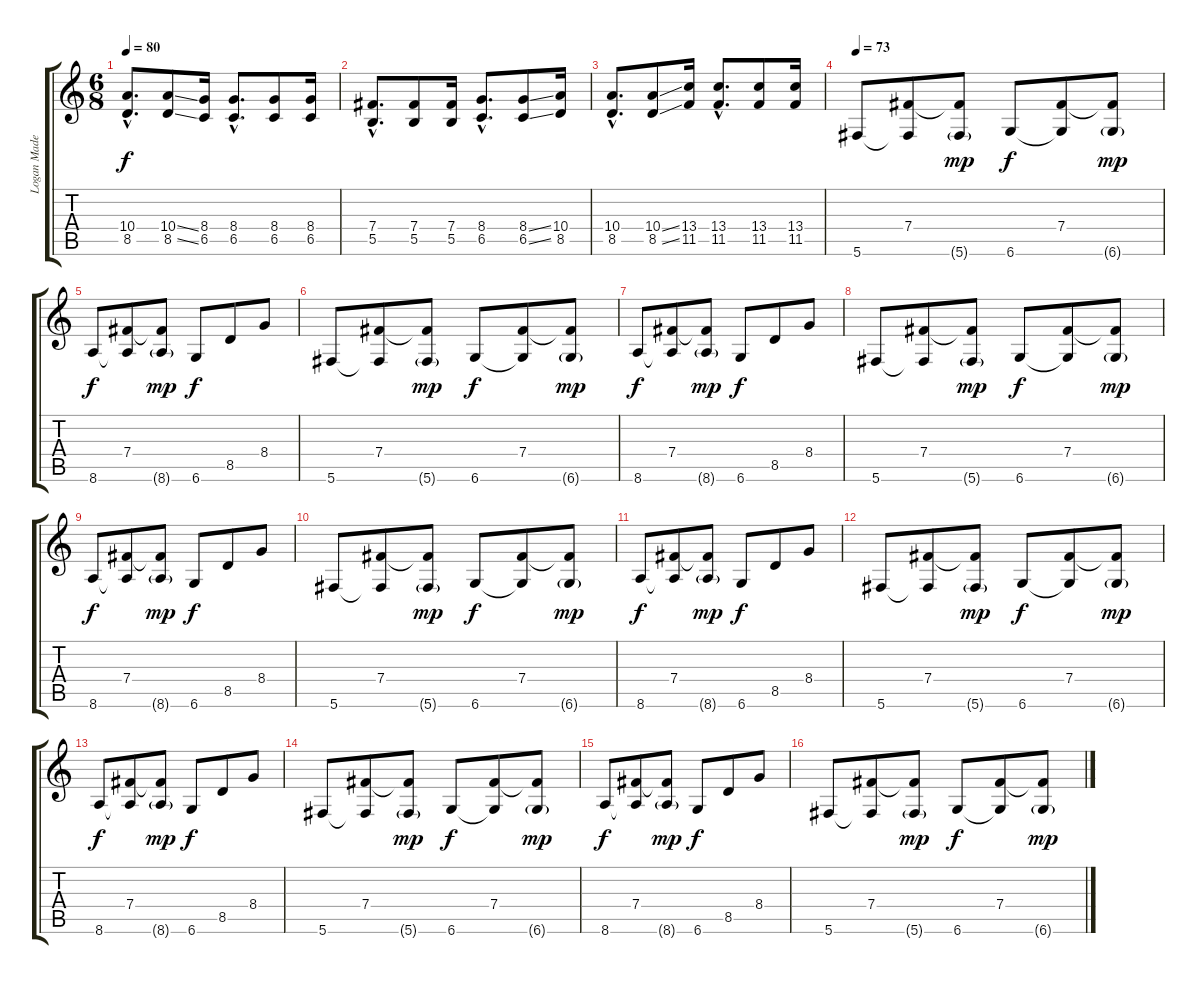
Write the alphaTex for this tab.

\track ("Logan Mader" "Logan Made") {instrument distortionguitar}
\staff {score tabs}
\tuning (Db4 Ab3 E3 B2 Gb2 Db2) {hide}
\ts (6 8)
\tempo 80
\clef g2
\ks c
(10.4{hac} 8.5{hac}).8{d dy f} (10.4{ss} 8.5{ss}).8 (8.4 6.5).16 (8.4{hac} 6.5{hac}).8{d} (8.4 6.5).8 (8.4 6.5).16 |
(7.4{hac} 5.5{hac}).8{d} (7.4 5.5).8 (7.4 5.5).16 (8.4{hac} 6.5{hac}).8{d} (8.4{ss} 6.5{ss}).8 (10.4 8.5).16 |
(10.4{hac} 8.5{hac}).8{d} (10.4{ss} 8.5{ss}).8 (13.4 11.5).16 (13.4{hac} 11.5{hac}).8{d} (13.4 11.5).8 (13.4 11.5).16 |
\tempo 73
5.6.8 (7.4 5.6{t}).8 (7.4{t} 5.6{g}).8{dy mp} 6.6.8{dy f} (7.4 6.6{t}).8 (7.4{t} 6.6{g}).8{dy mp} |
8.6.8{dy f} (7.4 8.6{t}).8 (7.4{t} 8.6{g}).8{dy mp} 6.6.8{dy f} 8.5.8 8.4.8 |
5.6.8 (7.4 5.6{t}).8 (7.4{t} 5.6{g}).8{dy mp} 6.6.8{dy f} (7.4 6.6{t}).8 (7.4{t} 6.6{g}).8{dy mp} |
8.6.8{dy f} (7.4 8.6{t}).8 (7.4{t} 8.6{g}).8{dy mp} 6.6.8{dy f} 8.5.8 8.4.8 |
5.6.8 (7.4 5.6{t}).8 (7.4{t} 5.6{g}).8{dy mp} 6.6.8{dy f} (7.4 6.6{t}).8 (7.4{t} 6.6{g}).8{dy mp} |
8.6.8{dy f} (7.4 8.6{t}).8 (7.4{t} 8.6{g}).8{dy mp} 6.6.8{dy f} 8.5.8 8.4.8 |
5.6.8 (7.4 5.6{t}).8 (7.4{t} 5.6{g}).8{dy mp} 6.6.8{dy f} (7.4 6.6{t}).8 (7.4{t} 6.6{g}).8{dy mp} |
8.6.8{dy f} (7.4 8.6{t}).8 (7.4{t} 8.6{g}).8{dy mp} 6.6.8{dy f} 8.5.8 8.4.8 |
5.6.8 (7.4 5.6{t}).8 (7.4{t} 5.6{g}).8{dy mp} 6.6.8{dy f} (7.4 6.6{t}).8 (7.4{t} 6.6{g}).8{dy mp} |
8.6.8{dy f} (7.4 8.6{t}).8 (7.4{t} 8.6{g}).8{dy mp} 6.6.8{dy f} 8.5.8 8.4.8 |
5.6.8 (7.4 5.6{t}).8 (7.4{t} 5.6{g}).8{dy mp} 6.6.8{dy f} (7.4 6.6{t}).8 (7.4{t} 6.6{g}).8{dy mp} |
8.6.8{dy f} (7.4 8.6{t}).8 (7.4{t} 8.6{g}).8{dy mp} 6.6.8{dy f} 8.5.8 8.4.8 |
5.6.8 (7.4 5.6{t}).8 (7.4{t} 5.6{g}).8{dy mp} 6.6.8{dy f} (7.4 6.6{t}).8 (7.4{t} 6.6{g}).8{dy mp}
